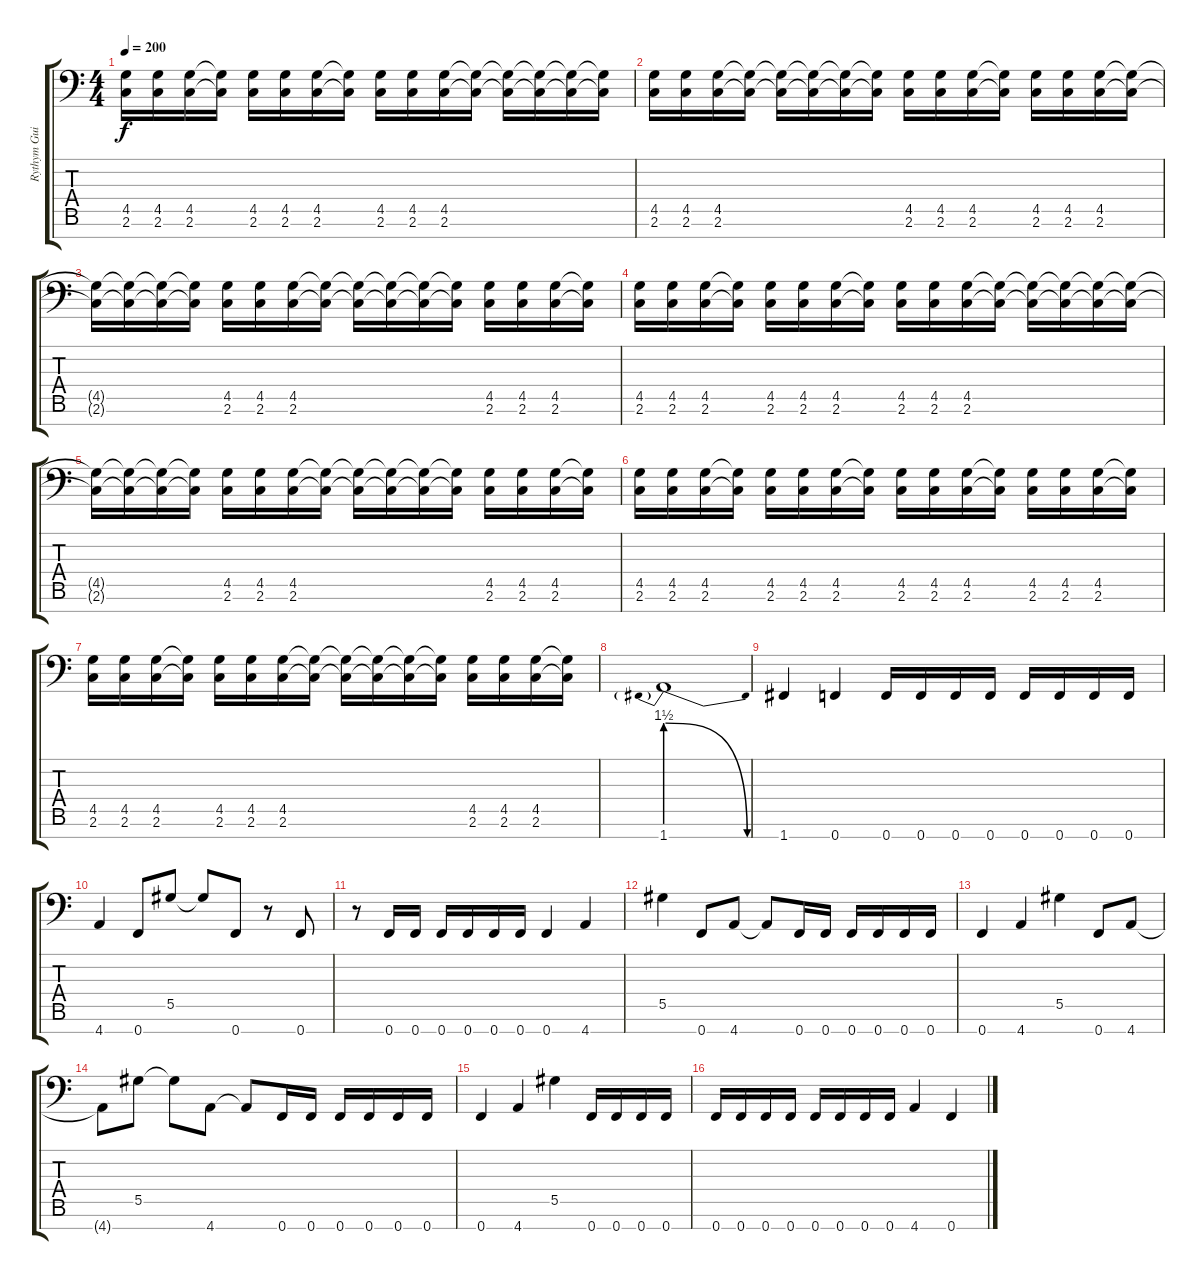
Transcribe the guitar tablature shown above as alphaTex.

\track ("Rythym Guitar 2 (Tuned To F)" "Rythym Gui") {instrument distortionguitar}
\staff {score tabs}
\tuning (Bb3 Gb3 Db3 Ab2 Eb2 Bb1 F1) {hide}
\ts (4 4)
\tempo 200
\clef f4
\ks c
(4.5 2.6).16{dy f} (4.5 2.6).16 (4.5 2.6).16 (4.5{t} 2.6{t}).16 (4.5 2.6).16 (4.5 2.6).16 (4.5 2.6).16 (4.5{t} 2.6{t}).16 (4.5 2.6).16 (4.5 2.6).16 (4.5 2.6).16 (4.5{t} 2.6{t}).16 (4.5{t} 2.6{t}).16 (4.5{t} 2.6{t}).16 (4.5{t} 2.6{t}).16 (4.5{t} 2.6{t}).16 |
(4.5 2.6).16 (4.5 2.6).16 (4.5 2.6).16 (4.5{t} 2.6{t}).16 (4.5{t} 2.6{t}).16 (4.5{t} 2.6{t}).16 (4.5{t} 2.6{t}).16 (4.5{t} 2.6{t}).16 (4.5 2.6).16 (4.5 2.6).16 (4.5 2.6).16 (4.5{t} 2.6{t}).16 (4.5 2.6).16 (4.5 2.6).16 (4.5 2.6).16 (4.5{t} 2.6{t}).16 |
(4.5{t} 2.6{t}).16 (4.5{t} 2.6{t}).16 (4.5{t} 2.6{t}).16 (4.5{t} 2.6{t}).16 (4.5 2.6).16 (4.5 2.6).16 (4.5 2.6).16 (4.5{t} 2.6{t}).16 (4.5{t} 2.6{t}).16 (4.5{t} 2.6{t}).16 (4.5{t} 2.6{t}).16 (4.5{t} 2.6{t}).16 (4.5 2.6).16 (4.5 2.6).16 (4.5 2.6).16 (4.5{t} 2.6{t}).16 |
(4.5 2.6).16 (4.5 2.6).16 (4.5 2.6).16 (4.5{t} 2.6{t}).16 (4.5 2.6).16 (4.5 2.6).16 (4.5 2.6).16 (4.5{t} 2.6{t}).16 (4.5 2.6).16 (4.5 2.6).16 (4.5 2.6).16 (4.5{t} 2.6{t}).16 (4.5{t} 2.6{t}).16 (4.5{t} 2.6{t}).16 (4.5{t} 2.6{t}).16 (4.5{t} 2.6{t}).16 |
(4.5{t} 2.6{t}).16 (4.5{t} 2.6{t}).16 (4.5{t} 2.6{t}).16 (4.5{t} 2.6{t}).16 (4.5 2.6).16 (4.5 2.6).16 (4.5 2.6).16 (4.5{t} 2.6{t}).16 (4.5{t} 2.6{t}).16 (4.5{t} 2.6{t}).16 (4.5{t} 2.6{t}).16 (4.5{t} 2.6{t}).16 (4.5 2.6).16 (4.5 2.6).16 (4.5 2.6).16 (4.5{t} 2.6{t}).16 |
(4.5 2.6).16 (4.5 2.6).16 (4.5 2.6).16 (4.5{t} 2.6{t}).16 (4.5 2.6).16 (4.5 2.6).16 (4.5 2.6).16 (4.5{t} 2.6{t}).16 (4.5 2.6).16 (4.5 2.6).16 (4.5 2.6).16 (4.5{t} 2.6{t}).16 (4.5 2.6).16 (4.5 2.6).16 (4.5 2.6).16 (4.5{t} 2.6{t}).16 |
(4.5 2.6).16 (4.5 2.6).16 (4.5 2.6).16 (4.5{t} 2.6{t}).16 (4.5 2.6).16 (4.5 2.6).16 (4.5 2.6).16 (4.5{t} 2.6{t}).16 (4.5{t} 2.6{t}).16 (4.5{t} 2.6{t}).16 (4.5{t} 2.6{t}).16 (4.5{t} 2.6{t}).16 (4.5 2.6).16 (4.5 2.6).16 (4.5 2.6).16 (4.5{t} 2.6{t}).16 |
1.7{be (prebendrelease 0 6 60 0)}.1 |
1.7.4 0.7.4 0.7.16 0.7.16 0.7.16 0.7.16 0.7.16 0.7.16 0.7.16 0.7.16 |
4.7.4 0.7.8 5.5.8 5.5{t}.8 0.7.8 r.8 0.7.8 |
r.8 0.7.16 0.7.16 0.7.16 0.7.16 0.7.16 0.7.16 0.7.4 4.7.4 |
5.5.4 0.7.8 4.7.8 4.7{t}.8 0.7.16 0.7.16 0.7.16 0.7.16 0.7.16 0.7.16 |
0.7.4 4.7.4 5.5.4 0.7.8 4.7.8 |
4.7{t}.8 5.5.8 5.5{t}.8 4.7.8 4.7{t}.8 0.7.16 0.7.16 0.7.16 0.7.16 0.7.16 0.7.16 |
0.7.4 4.7.4 5.5.4 0.7.16 0.7.16 0.7.16 0.7.16 |
0.7.16 0.7.16 0.7.16 0.7.16 0.7.16 0.7.16 0.7.16 0.7.16 4.7.4 0.7.4
